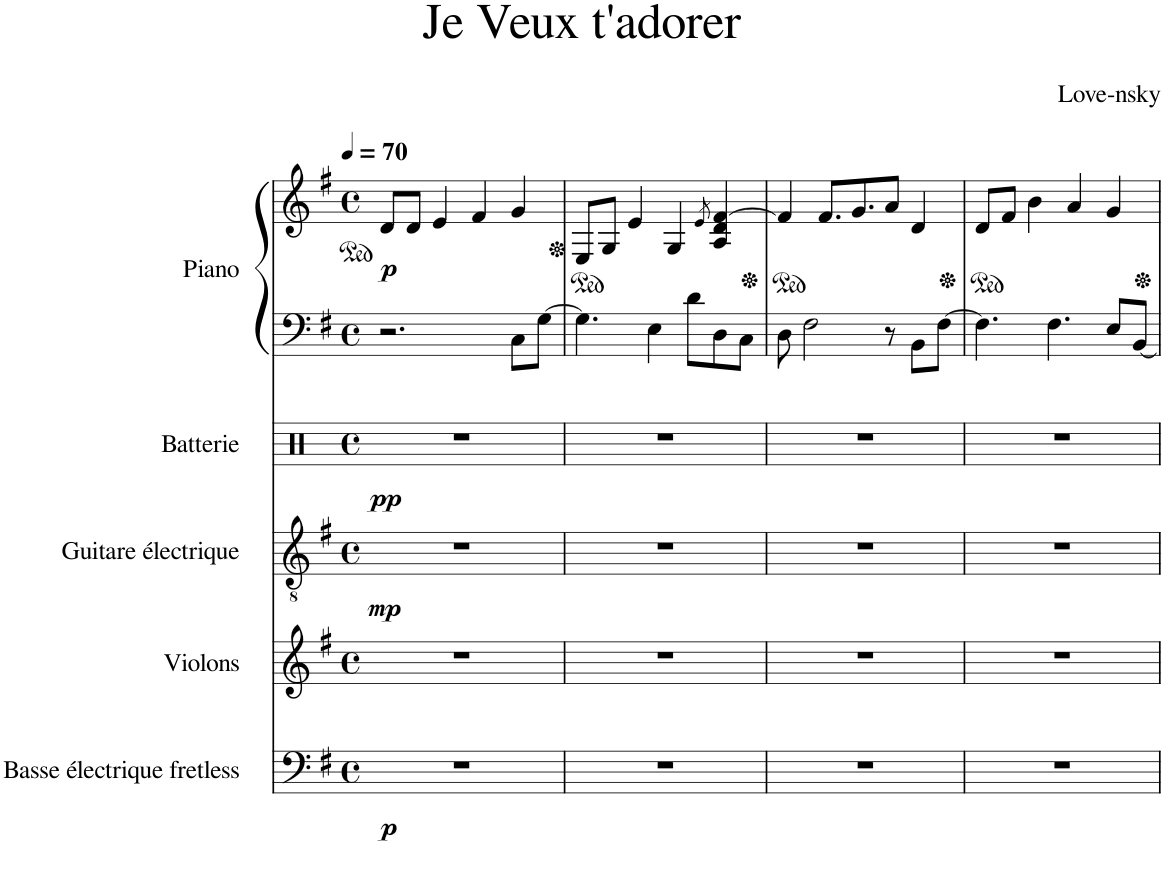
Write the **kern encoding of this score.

**kern	**dynam	**kern	**kern	**dynam	**kern	**dynam	**kern	**kern	**dynam
*part5	*part5	*part4	*part3	*part3	*part2	*part2	*part1	*part1	*part1
*staff6	*staff6	*staff5	*staff4	*staff4	*staff3	*staff3	*staff2	*staff1	*staff1/2
*I"Basse électrique fretless	*	*I"Violons	*I"Guitare électrique	*	*I"Batterie	*	*I"Piano	*	*
*I'B. él. Frtl.	*	*I'Vlns.	*I'Guit. El.	*	*I'Bat.	*	*I'Pno.	*	*
*clefF4	*	*clefG2	*clefGv2	*	*clefX	*	*clefF4	*clefG2	*
*Trd7c12	*	*	*Trd7c12	*	*	*	*	*	*
*k[f#]	*	*k[f#]	*k[f#]	*	*k[]	*	*k[f#]	*k[f#]	*
*M4/4	*	*M4/4	*M4/4	*	*M4/4	*	*M4/4	*M4/4	*
*met(c)	*	*met(c)	*met(c)	*	*met(c)	*	*met(c)	*met(c)	*
*MM70	*	*MM70	*MM70	*	*MM70	*	*MM70	*MM70	*
*	*	*	*	*	*	*	*	*ped	*
=1	=1	=1	=1	=1	=1	=1	=1	=1	=1
!	!LO:DY:b	!	!	!LO:DY:b	!	!LO:DY:b	!	!	!LO:DY:b
1r	p	1r	1r	mp	1r	pp	2.r	8d/L	p
.	.	.	.	.	.	.	.	8d/J	.
.	.	.	.	.	.	.	.	4e/	.
.	.	.	.	.	.	.	.	4f#/	.
.	.	.	.	.	.	.	8C\L	4g/	.
.	.	.	.	.	.	.	[8G\J	.	.
=2	=2	=2	=2	=2	=2	=2	=2	=2	=2
*	*	*	*	*	*	*	*	*Xped	*
*	*	*	*	*	*	*	*	*ped	*
1r	.	1r	1r	.	1r	.	4.G\]	8E/L	.
.	.	.	.	.	.	.	.	8G/J	.
.	.	.	.	.	.	.	.	4e/	.
.	.	.	.	.	.	.	4E\	.	.
.	.	.	.	.	.	.	.	4G/	.
.	.	.	.	.	.	.	8d\L	.	.
.	.	.	.	.	.	.	.	8qe/	.
.	.	.	.	.	.	.	8D\	4A/ 4d/ [4f#/	.
.	.	.	.	.	.	.	8C\J	.	.
=3	=3	=3	=3	=3	=3	=3	=3	=3	=3
*	*	*	*	*	*	*	*	*Xped	*
*	*	*	*	*	*	*	*	*ped	*
1r	.	1r	1r	.	1r	.	8D\	4f#/]	.
.	.	.	.	.	.	.	2F#\	.	.
.	.	.	.	.	.	.	.	8.f#/L	.
.	.	.	.	.	.	.	.	8.g/	.
.	.	.	.	.	.	.	8r	8a/J	.
.	.	.	.	.	.	.	8BB\L	4d/	.
.	.	.	.	.	.	.	[8F#\J	.	.
=4	=4	=4	=4	=4	=4	=4	=4	=4	=4
*	*	*	*	*	*	*	*	*Xped	*
*	*	*	*	*	*	*	*	*ped	*
1r	.	1r	1r	.	1r	.	4.F#\]	8d/L	.
.	.	.	.	.	.	.	.	8f#/J	.
.	.	.	.	.	.	.	.	4b\	.
.	.	.	.	.	.	.	4.F#\	.	.
.	.	.	.	.	.	.	.	4a/	.
.	.	.	.	.	.	.	8E/L	4g/	.
.	.	.	.	.	.	.	[8BB/J	.	.
*	*	*	*	*	*	*	*	*Xped	*
=	=	=	=	=	=	=	=	=	=
*-	*-	*-	*-	*-	*-	*-	*-	*-	*-
